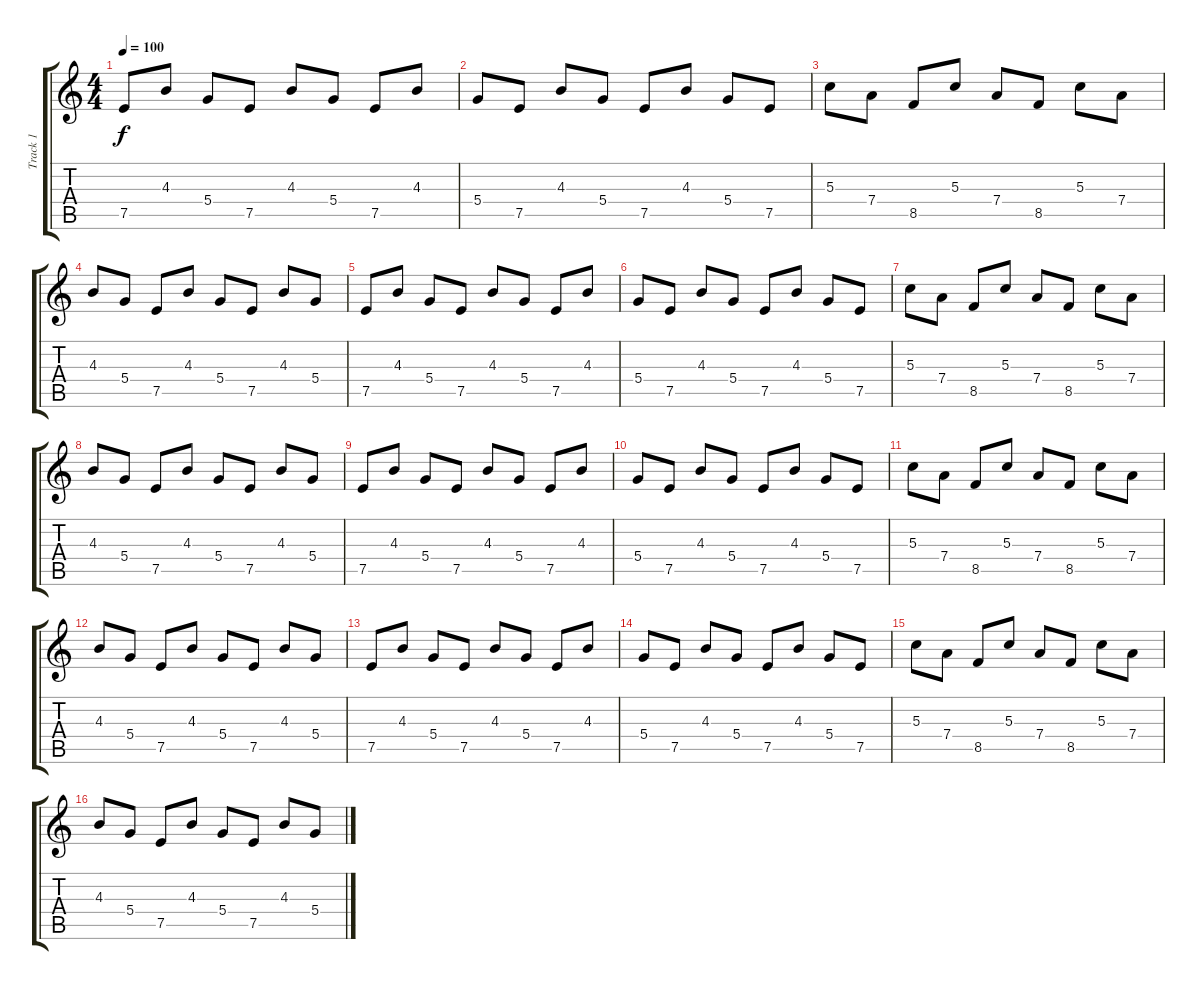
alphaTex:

\track ("Track 1" "Track 1") {instrument acousticguitarsteel}
\staff {score tabs}
\tuning (E4 B3 G3 D3 A2 E2) {hide}
\ts (4 4)
\tempo 100
\clef g2
\ks c
7.5.8{dy f instrument acousticguitarsteel} 4.3.8 5.4.8 7.5.8 4.3.8 5.4.8 7.5.8 4.3.8 |
5.4.8 7.5.8 4.3.8 5.4.8 7.5.8 4.3.8 5.4.8 7.5.8 |
5.3.8 7.4.8 8.5.8 5.3.8 7.4.8 8.5.8 5.3.8 7.4.8 |
4.3.8 5.4.8 7.5.8 4.3.8 5.4.8 7.5.8 4.3.8 5.4.8 |
7.5.8 4.3.8 5.4.8 7.5.8 4.3.8 5.4.8 7.5.8 4.3.8 |
5.4.8 7.5.8 4.3.8 5.4.8 7.5.8 4.3.8 5.4.8 7.5.8 |
5.3.8 7.4.8 8.5.8 5.3.8 7.4.8 8.5.8 5.3.8 7.4.8 |
4.3.8 5.4.8 7.5.8 4.3.8 5.4.8 7.5.8 4.3.8 5.4.8 |
7.5.8 4.3.8 5.4.8 7.5.8 4.3.8 5.4.8 7.5.8 4.3.8 |
5.4.8 7.5.8 4.3.8 5.4.8 7.5.8 4.3.8 5.4.8 7.5.8 |
5.3.8 7.4.8 8.5.8 5.3.8 7.4.8 8.5.8 5.3.8 7.4.8 |
4.3.8 5.4.8 7.5.8 4.3.8 5.4.8 7.5.8 4.3.8 5.4.8 |
7.5.8 4.3.8 5.4.8 7.5.8 4.3.8 5.4.8 7.5.8 4.3.8 |
5.4.8 7.5.8 4.3.8 5.4.8 7.5.8 4.3.8 5.4.8 7.5.8 |
5.3.8 7.4.8 8.5.8 5.3.8 7.4.8 8.5.8 5.3.8 7.4.8 |
4.3.8 5.4.8 7.5.8 4.3.8 5.4.8 7.5.8 4.3.8 5.4.8
